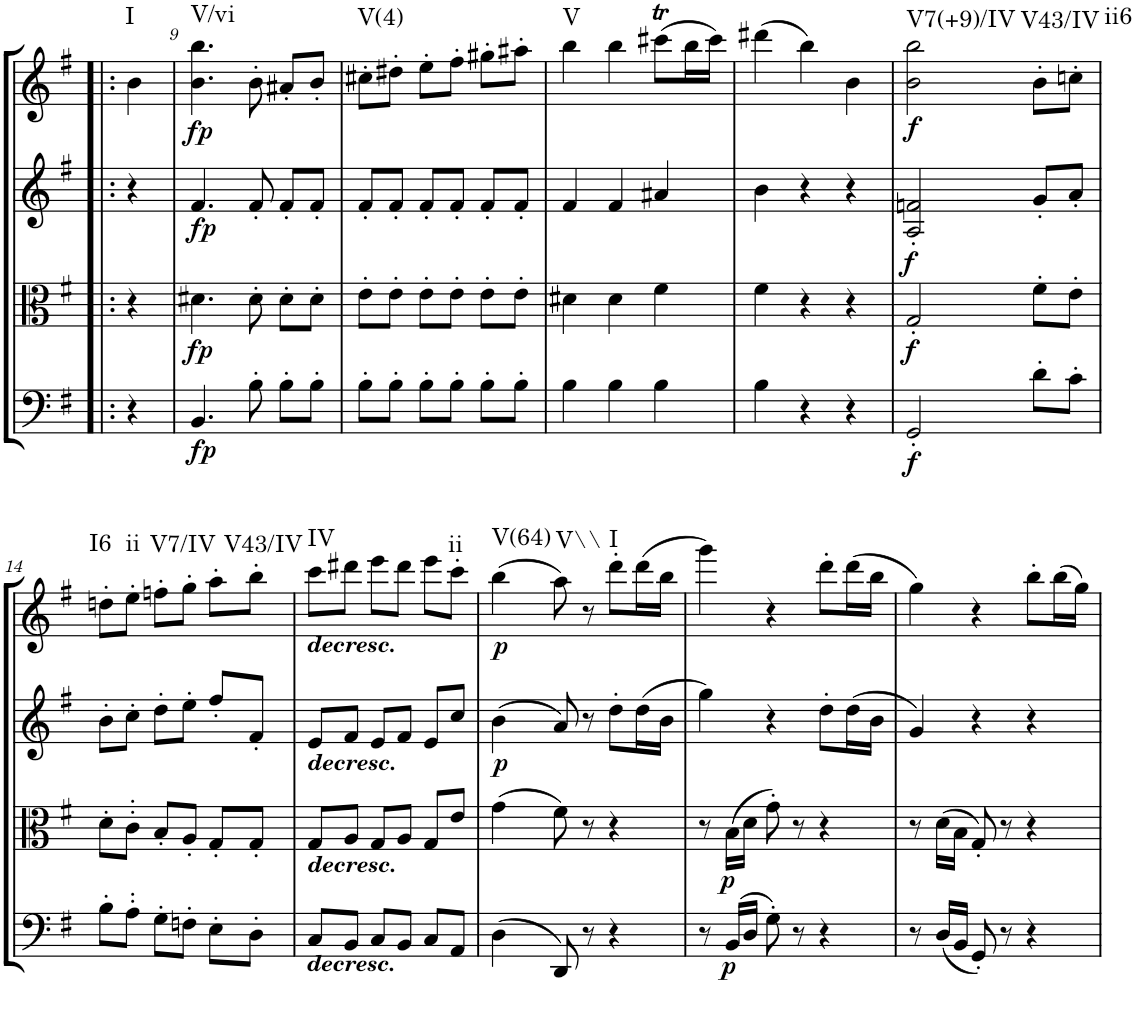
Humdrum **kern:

**kern	**dynam	**kern	**dynam	**kern	**dynam	**kern	**dynam	**harte
*part4	*part4	*part3	*part3	*part2	*part2	*part1	*part1	*part1
*staff4	*staff4	*staff3	*staff3	*staff2	*staff2	*staff1	*staff1	*
*I"Cello	*	*I"Viola	*	*I"2nd Violin	*	*I"1st Violin	*	*
*	*	*I'Vla	*	*I'Vln	*	*I'Vln	*	*
!!LO:PB:g=z
*clefF4	*	*clefC3	*	*clefG2	*	*clefG2	*	*
*k[f#]	*	*k[f#]	*	*k[f#]	*	*k[f#]	*	*
*G:	*	*G:	*	*G:	*	*G:	*	*
*M3/4	*	*M3/4	*	*M3/4	*	*M3/4	*	*
=8X1!|:	=8X1!|:	=8X1!|:	=8X1!|:	=8X1!|:	=8X1!|:	=8X1!|:	=8X1!|:	=8X1!|:
!	!	!	!	!	!	!	!	!LO:H:kt=I
4r	.	4r	.	4r	.	4b\	.	N
=9	=9	=9	=9	=9	=9	=9	=9	=9
!	!LO:DY:b	!	!	!	!	!	!	!
!	!LO:DY:n=1:a	!	!	!	!LO:DY:b	!	!LO:DY:b	!LO:H:kt=V/vi
4.BB/	fp fp	4.d#X\	.	4.f#/	fp	4.b\ 4.bb\	fp	N
8B'\	.	8d#'\	.	8f#'/	.	8b'\	.	.
8B'\L	.	8d#'\L	.	8f#'/L	.	8a#X'/L	.	.
8B'\J	.	8d#'\J	.	8f#'/J	.	8b'/J	.	.
=10	=10	=10	=10	=10	=10	=10	=10	=10
!	!	!	!	!	!	!	!	!LO:H:kt=V(4)
8B'\L	.	8e'\L	.	8f#'/L	.	8cc#X'\L	.	N
8B'\J	.	8e'\J	.	8f#'/J	.	8dd#X'\J	.	.
8B'\L	.	8e'\L	.	8f#'/L	.	8ee'\L	.	.
8B'\J	.	8e'\J	.	8f#'/J	.	8ff#'\J	.	.
8B'\L	.	8e'\L	.	8f#'/L	.	8gg#X'\L	.	.
8B'\J	.	8e'\J	.	8f#'/J	.	8aa#X'\J	.	.
=11	=11	=11	=11	=11	=11	=11	=11	=11
!	!	!	!	!	!	!	!	!LO:H:kt=V
4B\	.	4d#X\	.	4f#/	.	4bb\	.	N
4B\	.	4d#\	.	4f#/	.	4bb\	.	.
4B\	.	4f#\	.	4a#X/	.	(8ccc#Xt\L	.	.
.	.	.	.	.	.	16bb\L	.	.
.	.	.	.	.	.	16ccc#\JJ)	.	.
=12	=12	=12	=12	=12	=12	=12	=12	=12
4B\	.	4f#\	.	4b\	.	(4ddd#X\	.	.
4r	.	4r	.	4r	.	4bb\)	.	.
4r	.	4r	.	4r	.	4b\	.	.
=13	=13	=13	=13	=13	=13	=13	=13	=13
!	!LO:DY:b	!	!LO:DY:a	!	!	!	!	!
!	!	!	!LO:DY:n=1:b	!	!	!	!LO:DY:b	!LO:H:kt=V7(+9)/IV
2GG'/	f	2G'/	f f	2A/' 2fn/'	.	2b\ 2bb\	f	N
!	!	!	!	!	!	!	!	!LO:H:kt=V43/IV
8d'\L	.	8f#'\L	.	8g'/L	.	8b'\L	.	N
!	!	!	!	!	!	!	!	!LO:H:kt=ii6
8c'\J	.	8e'\J	.	8a'/J	.	8ccn'\J	.	N
!!LO:LB:g=z
=14	=14	=14	=14	=14	=14	=14	=14	=14
!	!	!	!	!	!	!	!	!LO:H:kt=I6
8B'\L	.	8d'\L	.	8b'\L	.	8ddn'\L	.	N
!	!	!	!	!	!	!	!	!LO:H:kt=ii
8A''\J	.	8c''\J	.	8cc'\J	.	8ee'\J	.	N
!	!	!	!	!	!	!	!	!LO:H:kt=V7/IV
8G'\L	.	8B'/L	.	8dd'\L	.	8ffn'\L	.	N
8Fn'\J	.	8A'/J	.	8ee'\J	.	8gg'\J	.	.
8E'\L	.	8G'/L	.	8ff#'/L	.	8aa'\L	.	.
!	!	!	!	!	!	!	!	!LO:H:kt=V43/IV
8D'\J	.	8G'/J	.	8f#'/J	.	8bb'\J	.	N
=15	=15	=15	=15	=15	=15	=15	=15	=15
!	!	!	!	!	!	!LO:TX:a:Bi:t=decresc.	!	!
!	!	!	!	!LO:TX:b:Bi:t=decresc.	!	!	!	!
!	!	!LO:TX:b:Bi:t=decresc.	!	!	!	!	!	!
!LO:TX:a:Bi:t=decresc.	!	!	!	!	!	!	!	!LO:H:kt=IV
8C/L	.	8G/L	.	8e/L	.	8ccc\L	.	N
8BB/J	.	8A/J	.	8f#/J	.	8ddd#X\J	.	.
8C/L	.	8G/L	.	8e/L	.	8eee\L	.	.
8BB/J	.	8A/J	.	8f#/J	.	8ddd#\J	.	.
8C/L	.	8G/L	.	8e/L	.	8eee\L	.	.
!	!	!	!	!	!	!	!	!LO:H:kt=ii
8AA/J	.	8e/J	.	8cc/J	.	8ccc'\J	.	N
=16	=16	=16	=16	=16	=16	=16	=16	=16
!	!	!	!	!	!LO:DY:b	!	!LO:DY:b	!LO:H:kt=V(64)
(4D\	.	(4g\	.	(4b\	p	(4bb\	p	N
!	!	!	!	!	!	!	!	!LO:H:kt=V\\
8DD/)	.	8f#\)	.	8a/)	.	8aa\)	.	N
8r	.	8r	.	8r	.	8r	.	.
!	!	!	!	!	!	!	!	!LO:H:kt=I
4r	.	4r	.	8dd'\L	.	8ddd'\L	.	N
.	.	.	.	(16dd\L	.	(16ddd\L	.	.
.	.	.	.	16b\JJ	.	16bb\JJ	.	.
=17	=17	=17	=17	=17	=17	=17	=17	=17
8r	.	8r	.	4gg\)	.	4ggg\)	.	.
!	!LO:DY:b	!	!LO:DY:b	!	!	!	!	!
(16BB/LL	p	(16B\LL	p	.	.	.	.	.
16D/JJ	.	16d\JJ	.	.	.	.	.	.
8G'\)	.	8g'\)	.	4r	.	4r	.	.
8r	.	8r	.	.	.	.	.	.
4r	.	4r	.	8dd'\L	.	8ddd'\L	.	.
.	.	.	.	(16dd\L	.	(16ddd\L	.	.
.	.	.	.	16b\JJ	.	16bb\JJ	.	.
=18	=18	=18	=18	=18	=18	=18	=18	=18
8r	.	8r	.	4g/)	.	4gg\)	.	.
(16D/LL	.	(16d\LL	.	.	.	.	.	.
16BB/JJ	.	16B\JJ	.	.	.	.	.	.
8GG'/)	.	8G'/)	.	4r	.	4r	.	.
8r	.	8r	.	.	.	.	.	.
4r	.	4r	.	4r	.	8bb'\L	.	.
.	.	.	.	.	.	(16bb\L	.	.
.	.	.	.	.	.	16gg\JJ)	.	.
=	=	=	=	=	=	=	=	=
*-	*-	*-	*-	*-	*-	*-	*-	*-
